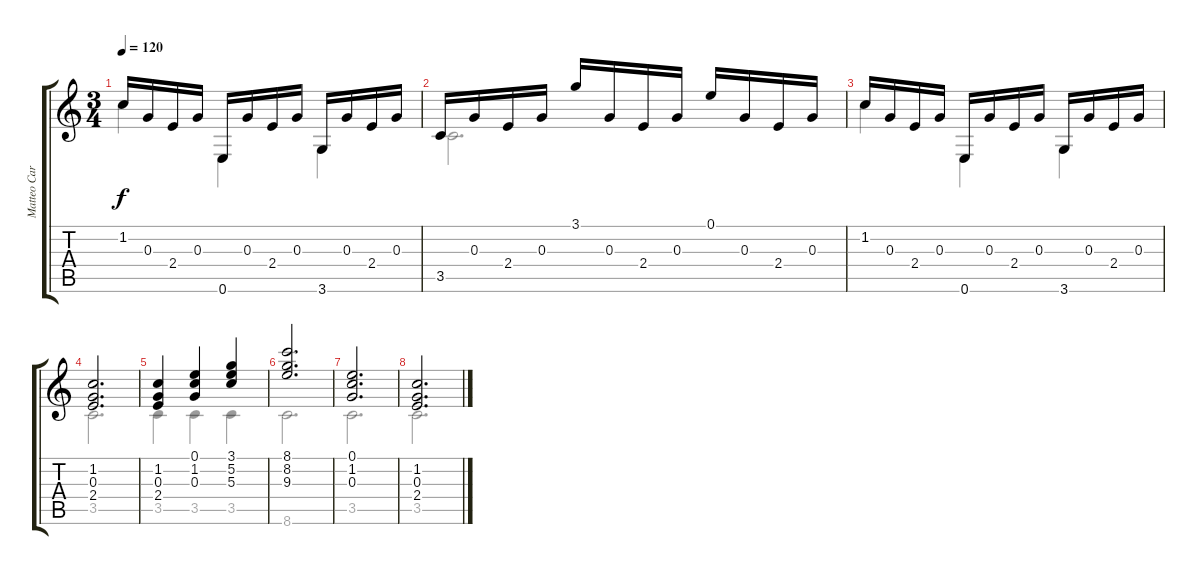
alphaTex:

\track ("Matteo Carcassi" "Matteo Car") {instrument acousticguitarnylon}
\staff {score tabs}
\tuning (E4 B3 G3 D3 A2 E2) {hide}
\voice
\ts (3 4)
\tempo 120
\clef g2
\ks c
1.2.16{dy f} 0.3.16 2.4.16 0.3.16 0.6.16 0.3.16 2.4.16 0.3.16 3.6.16 0.3.16 2.4.16 0.3.16 |
3.5.16 0.3.16 2.4.16 0.3.16 3.1.16 0.3.16 2.4.16 0.3.16 0.1.16 0.3.16 2.4.16 0.3.16 |
1.2.16 0.3.16 2.4.16 0.3.16 0.6.16 0.3.16 2.4.16 0.3.16 3.6.16 0.3.16 2.4.16 0.3.16 |
(1.2 0.3 2.4).2{d} |
(1.2 0.3 2.4).4 (0.1 1.2 0.3).4 (3.1 5.2 5.3).4 |
(8.1 8.2 9.3).2{d} |
(0.1 1.2 0.3).2{d} |
(1.2 0.3 2.4).2{d}
\voice
\clef g2
\ottava regular
\simile none
\ks c
1.2.4{dy f} 0.6.4 3.6.4 |
3.5.2{d} |
1.2.4 0.6.4 3.6.4 |
3.5.2{d} |
3.5.4 3.5.4 3.5.4 |
8.6.2{d} |
3.5.2{d} |
3.5.2{d}
